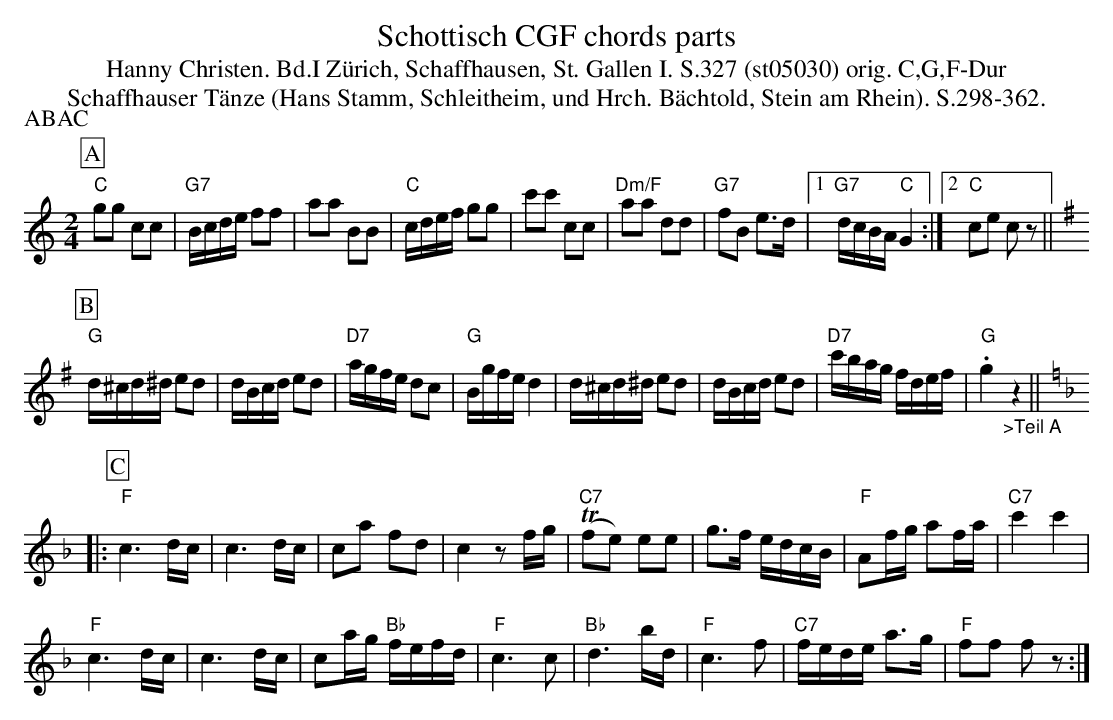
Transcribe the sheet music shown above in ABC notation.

X:1
T: Schottisch CGF chords parts
T:Hanny Christen. Bd.I Zürich, Schaffhausen, St. Gallen I. S.327 (st05030) orig. C,G,F-Dur
T: Schaffhauser T\"anze (Hans Stamm, Schleitheim, und Hrch. B\"achtold, Stein am Rhein). S.298-362.
P:ABAC
M:2/4
L:1/16
K:C %%MIDI gchordon
[P:A] "C"g2g2 c2c2 | "G7"Bcde f2f2 | a2a2 B2B2 | "C"cdef g2g2 | c'2c'2 c2c2 | "Dm/F"a2a2 d2d2 | "G7"f2B2 e3d |1 "G7"dcBA "C"G4 :|2 "C"c2e2 c2z2 || [P:B] [K:G]
"G"d^cd^d e2d2 | dBcd e2d2 | "D7"agfe d2c2 | "G"Bgfed4 | d^cd^d e2d2 | dBcd e2d2 | "D7"c'bag fdef | "G".g4"_>Teil A"z4 || [P:C] [K:F]
|: "F"c6dc | c6dc | c2a2 f2d2 | c4 z2fg | "C7"T(f2e2) e2e2 | g3f edcB | "F"A2fg a2fa | "C7"c'4c'4 |
"F"c6dc | c6dc | c2ag "Bb"fefd | "F"c6c2 | "Bb"d6bd | "F"c6f2 | "C7"fede a3g | "F"f2f2 f2z2 :|
